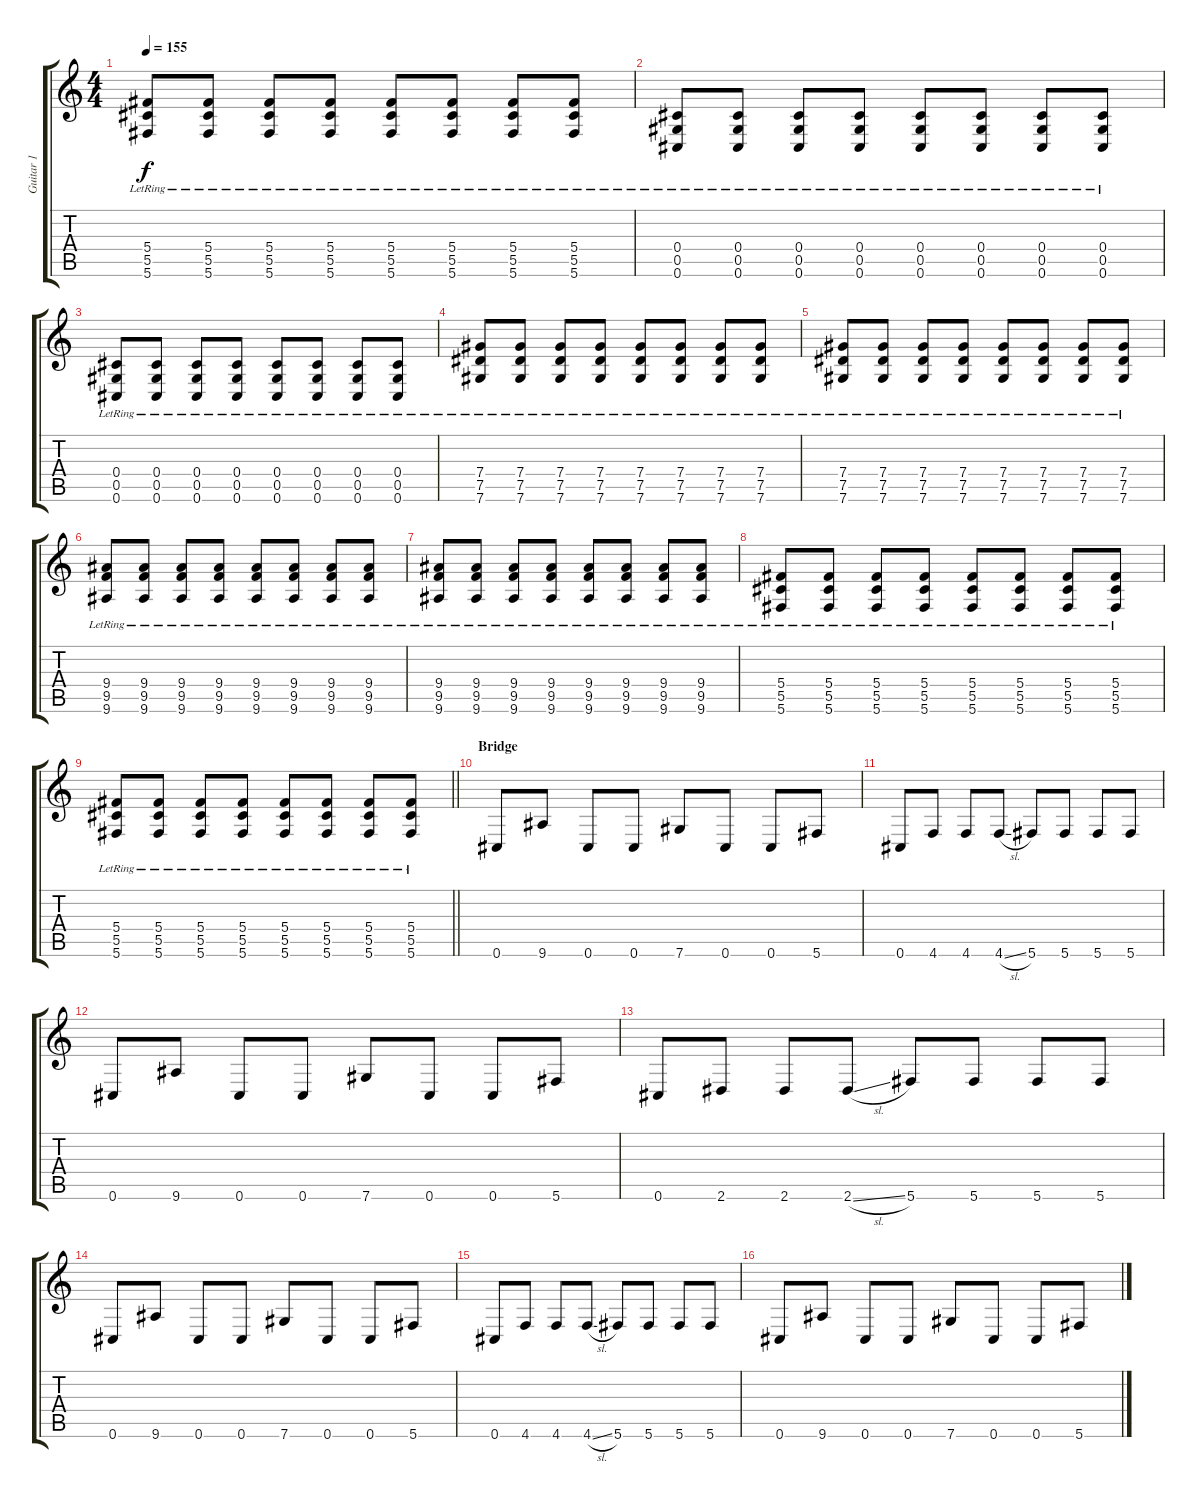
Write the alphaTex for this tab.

\track ("Guitar 1" "Guitar 1") {instrument distortionguitar}
\staff {score tabs}
\tuning (Eb4 Bb3 Gb3 Db3 Ab2 Db2) {hide}
\ts (4 4)
\tempo 155
\clef g2
\ks c
(5.4{lr} 5.5{lr} 5.6{lr}).8{dy f} (5.4{lr} 5.5{lr} 5.6{lr}).8 (5.4{lr} 5.5{lr} 5.6{lr}).8 (5.4{lr} 5.5{lr} 5.6{lr}).8 (5.4{lr} 5.5{lr} 5.6{lr}).8 (5.4{lr} 5.5{lr} 5.6{lr}).8 (5.4{lr} 5.5{lr} 5.6{lr}).8 (5.4{lr} 5.5{lr} 5.6{lr}).8 |
(0.4{lr} 0.5{lr} 0.6{lr}).8 (0.4{lr} 0.5{lr} 0.6{lr}).8 (0.4{lr} 0.5{lr} 0.6{lr}).8 (0.4{lr} 0.5{lr} 0.6{lr}).8 (0.4{lr} 0.5{lr} 0.6{lr}).8 (0.4{lr} 0.5{lr} 0.6{lr}).8 (0.4{lr} 0.5{lr} 0.6{lr}).8 (0.4{lr} 0.5{lr} 0.6{lr}).8 |
(0.4{lr} 0.5{lr} 0.6{lr}).8 (0.4{lr} 0.5{lr} 0.6{lr}).8 (0.4{lr} 0.5{lr} 0.6{lr}).8 (0.4{lr} 0.5{lr} 0.6{lr}).8 (0.4{lr} 0.5{lr} 0.6{lr}).8 (0.4{lr} 0.5{lr} 0.6{lr}).8 (0.4{lr} 0.5{lr} 0.6{lr}).8 (0.4{lr} 0.5{lr} 0.6{lr}).8 |
(7.4{lr} 7.5{lr} 7.6{lr}).8 (7.4{lr} 7.5{lr} 7.6{lr}).8 (7.4{lr} 7.5{lr} 7.6{lr}).8 (7.4{lr} 7.5{lr} 7.6{lr}).8 (7.4{lr} 7.5{lr} 7.6{lr}).8 (7.4{lr} 7.5{lr} 7.6{lr}).8 (7.4{lr} 7.5{lr} 7.6{lr}).8 (7.4{lr} 7.5{lr} 7.6{lr}).8 |
(7.4{lr} 7.5{lr} 7.6{lr}).8 (7.4{lr} 7.5{lr} 7.6{lr}).8 (7.4{lr} 7.5{lr} 7.6{lr}).8 (7.4{lr} 7.5{lr} 7.6{lr}).8 (7.4{lr} 7.5{lr} 7.6{lr}).8 (7.4{lr} 7.5{lr} 7.6{lr}).8 (7.4{lr} 7.5{lr} 7.6{lr}).8 (7.4{lr} 7.5{lr} 7.6{lr}).8 |
(9.4{lr} 9.5{lr} 9.6{lr}).8 (9.4{lr} 9.5{lr} 9.6{lr}).8 (9.4{lr} 9.5{lr} 9.6{lr}).8 (9.4{lr} 9.5{lr} 9.6{lr}).8 (9.4{lr} 9.5{lr} 9.6{lr}).8 (9.4{lr} 9.5{lr} 9.6{lr}).8 (9.4{lr} 9.5{lr} 9.6{lr}).8 (9.4{lr} 9.5{lr} 9.6{lr}).8 |
(9.4{lr} 9.5{lr} 9.6{lr}).8 (9.4{lr} 9.5{lr} 9.6{lr}).8 (9.4{lr} 9.5{lr} 9.6{lr}).8 (9.4{lr} 9.5{lr} 9.6{lr}).8 (9.4{lr} 9.5{lr} 9.6{lr}).8 (9.4{lr} 9.5{lr} 9.6{lr}).8 (9.4{lr} 9.5{lr} 9.6{lr}).8 (9.4{lr} 9.5{lr} 9.6{lr}).8 |
(5.4{lr} 5.5{lr} 5.6{lr}).8 (5.4{lr} 5.5{lr} 5.6{lr}).8 (5.4{lr} 5.5{lr} 5.6{lr}).8 (5.4{lr} 5.5{lr} 5.6{lr}).8 (5.4{lr} 5.5{lr} 5.6{lr}).8 (5.4{lr} 5.5{lr} 5.6{lr}).8 (5.4{lr} 5.5{lr} 5.6{lr}).8 (5.4{lr} 5.5{lr} 5.6{lr}).8 |
\barLineRight lightlight
(5.4{lr} 5.5{lr} 5.6{lr}).8 (5.4{lr} 5.5{lr} 5.6{lr}).8 (5.4{lr} 5.5{lr} 5.6{lr}).8 (5.4{lr} 5.5{lr} 5.6{lr}).8 (5.4{lr} 5.5{lr} 5.6{lr}).8 (5.4{lr} 5.5{lr} 5.6{lr}).8 (5.4{lr} 5.5{lr} 5.6{lr}).8 (5.4{lr} 5.5{lr} 5.6{lr}).8 |
\section ("" "Bridge")
0.6.8 9.6.8 0.6.8 0.6.8 7.6.8 0.6.8 0.6.8 5.6.8 |
0.6.8 4.6.8 4.6.8 4.6{sl}.8 5.6.8 5.6.8 5.6.8 5.6.8 |
0.6.8 9.6.8 0.6.8 0.6.8 7.6.8 0.6.8 0.6.8 5.6.8 |
0.6.8 2.6.8 2.6.8 2.6{sl}.8 5.6.8 5.6.8 5.6.8 5.6.8 |
0.6.8 9.6.8 0.6.8 0.6.8 7.6.8 0.6.8 0.6.8 5.6.8 |
0.6.8 4.6.8 4.6.8 4.6{sl}.8 5.6.8 5.6.8 5.6.8 5.6.8 |
0.6.8 9.6.8 0.6.8 0.6.8 7.6.8 0.6.8 0.6.8 5.6.8
